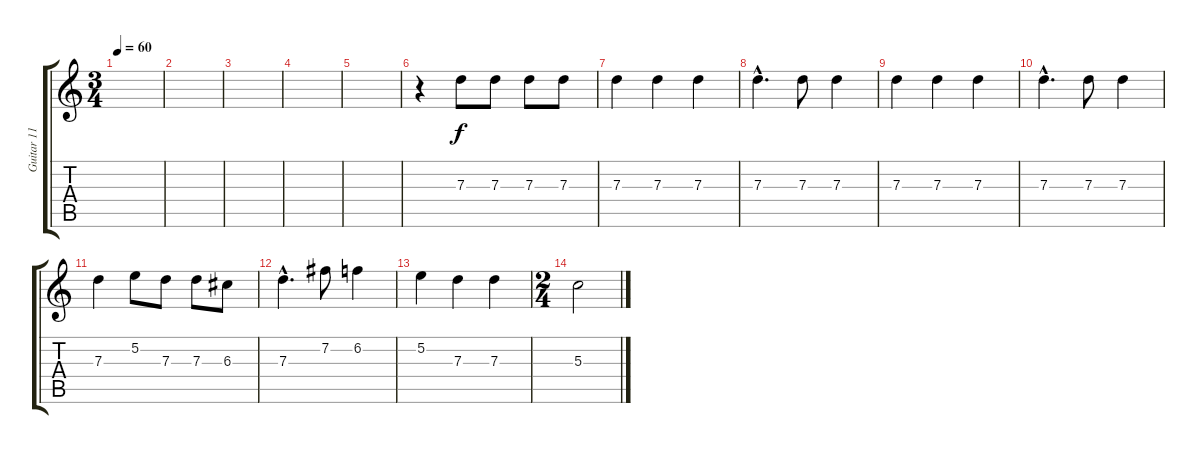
\track ("Guitar 11" "Guitar 11") {instrument distortionguitar}
\staff {score tabs}
\tuning (E4 B3 G3 D3 A2 E2) {hide}
\ts (3 4)
\tempo 60
\clef g2
\ks c
|
|
|
|
|
r.4 7.3.8 7.3.8 7.3.8 7.3.8 |
7.3.4 7.3.4 7.3.4 |
7.3{hac}.4{d} 7.3.8 7.3.4 |
7.3.4 7.3.4 7.3.4 |
7.3{hac}.4{d} 7.3.8 7.3.4 |
7.3.4 5.2.8 7.3.8 7.3.8 6.3.8 |
7.3{hac}.4{d} 7.2.8 6.2.4 |
5.2.4 7.3.4 7.3.4 |
\ts (2 4)
5.3.2
